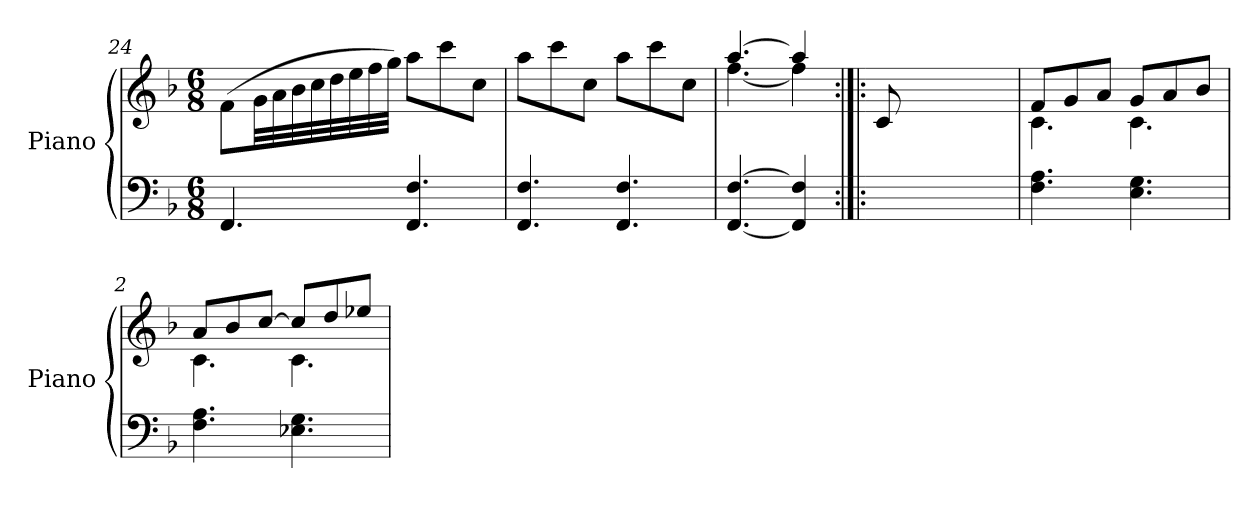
**kern	**kern
*part1	*part1
*staff2	*staff1
*I"Piano	*
*I'Piano	*
!!LO:PB:g=z
*clefF4	*clefG2
*k[b-]	*k[b-]
*M6/8	*M6/8
=24	=24
4.FF/	(>8f\L
.	32g\LL
.	32a\
.	32b-\
.	32cc\
.	32dd\
.	32ee\
.	32ff\
.	32gg\JJJ)
4.FF/ 4.F/	8aa\L
.	8ccc\
.	8cc\J
=25	=25
4.FF/ 4.F/	8aa\L
.	8ccc\
.	8cc\J
4.FF/ 4.F/	8aa\L
.	8ccc\
.	8cc\J
=26	=26
*	*^
[<4.FF/ [>4.F/	[4.aa/	[<4.ff\
4FF/] 4F/]	4aa/]	4ff\]
*	*v	*v
!!LO:LB:g=z
=:|!|:	=:|!|:
2.ryy	8c/
.	2ryy
.	8ryy
=1	=1
*	*^
4.F\ 4.A\	8f/L	4.c\
.	8g/	.
.	8a/J	.
4.E\ 4.G\	8g/L	4.c\
.	8a/	.
.	8b-/J	.
=2	=2	=2
4.F\ 4.A\	8a/L	4.c\
.	8b-/	.
.	[>8cc/J	.
4.E-X\ 4.G\	8cc/L]	4.c\
.	8dd/	.
.	8ee-X/J	.
*	*v	*v
=	=
*-	*-
